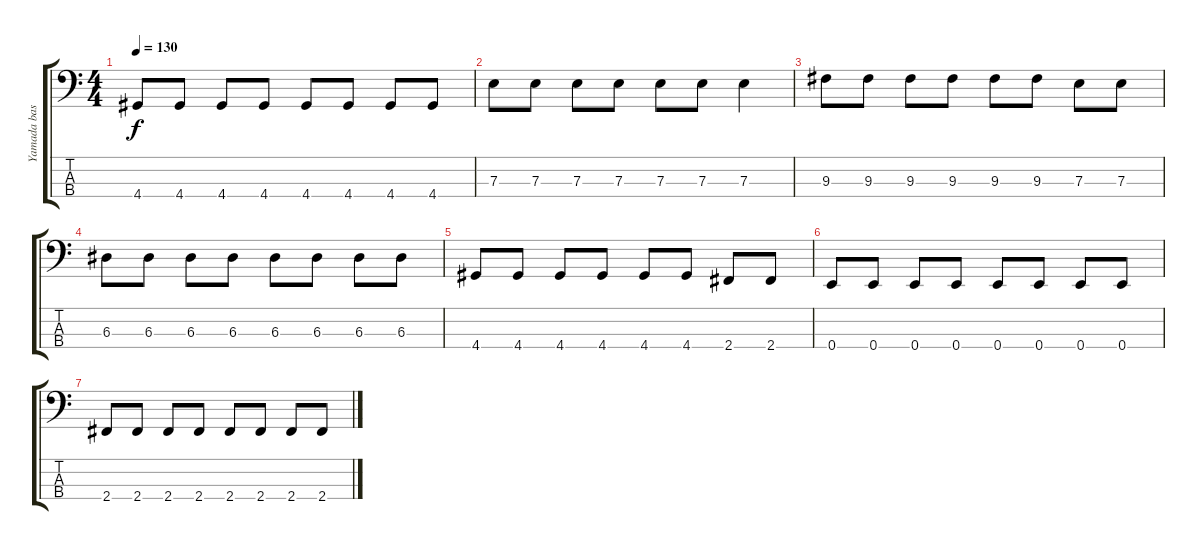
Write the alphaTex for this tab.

\track ("Yamada bass" "Yamada bas") {instrument electricbasspick}
\staff {score tabs}
\tuning (G2 D2 A1 E1) {hide}
\ts (4 4)
\tempo 130
\clef f4
\ks c
4.4.8{dy f} 4.4.8 4.4.8 4.4.8 4.4.8 4.4.8 4.4.8 4.4.8 |
7.3.8 7.3.8 7.3.8 7.3.8 7.3.8 7.3.8 7.3.4 |
9.3.8 9.3.8 9.3.8 9.3.8 9.3.8 9.3.8 7.3.8 7.3.8 |
6.3.8 6.3.8 6.3.8 6.3.8 6.3.8 6.3.8 6.3.8 6.3.8 |
4.4.8 4.4.8 4.4.8 4.4.8 4.4.8 4.4.8 2.4.8 2.4.8 |
0.4.8 0.4.8 0.4.8 0.4.8 0.4.8 0.4.8 0.4.8 0.4.8 |
2.4.8 2.4.8 2.4.8 2.4.8 2.4.8 2.4.8 2.4.8 2.4.8
